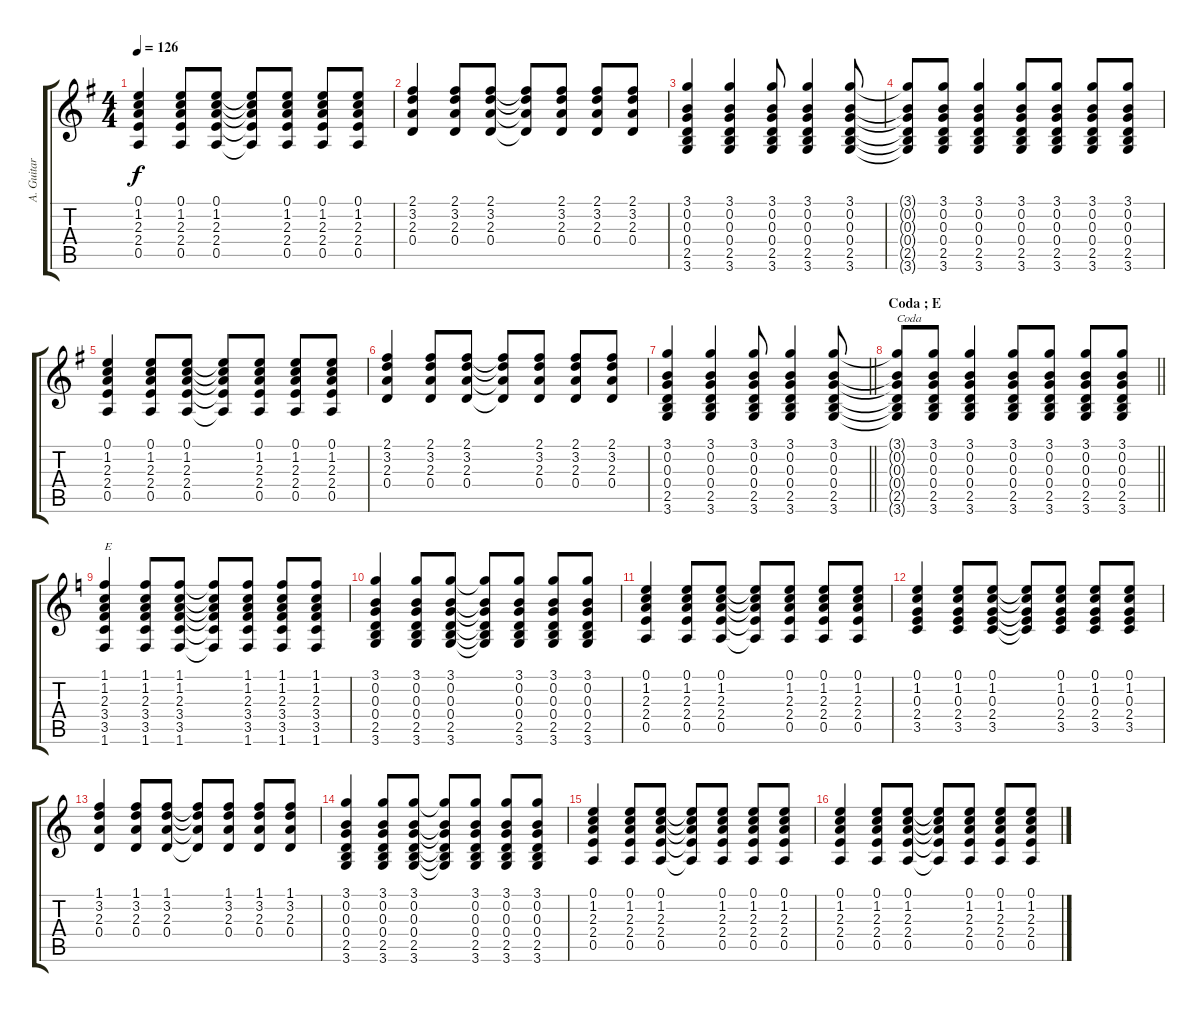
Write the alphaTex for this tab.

\track ("A. Guitar" "A. Guitar") {instrument acousticguitarnylon}
\staff {score tabs}
\tuning (E4 B3 G3 D3 A2 E2) {hide}
\ts (4 4)
\tempo 126
\clef g2
\ks g
(0.1 1.2 2.3 2.4 0.5).4{dy f} (0.1 1.2 2.3 2.4 0.5).8 (0.1 1.2 2.3 2.4 0.5).8 (0.1{t} 1.2{t} 2.3{t} 2.4{t} 0.5{t}).8 (0.1 1.2 2.3 2.4 0.5).8 (0.1 1.2 2.3 2.4 0.5).8 (0.1 1.2 2.3 2.4 0.5).8 |
(2.1 3.2 2.3 0.4).4 (2.1 3.2 2.3 0.4).8 (2.1 3.2 2.3 0.4).8 (2.1{t} 3.2{t} 2.3{t} 0.4{t}).8 (2.1 3.2 2.3 0.4).8 (2.1 3.2 2.3 0.4).8 (2.1 3.2 2.3 0.4).8 |
(3.1 0.2 0.3 0.4 2.5 3.6).4 (3.1 0.2 0.3 0.4 2.5 3.6).4 (3.1 0.2 0.3 0.4 2.5 3.6).8 (3.1 0.2 0.3 0.4 2.5 3.6).4 (3.1 0.2 0.3 0.4 2.5 3.6).8 |
(3.1{t} 0.2{t} 0.3{t} 0.4{t} 2.5{t} 3.6{t}).8 (3.1 0.2 0.3 0.4 2.5 3.6).8 (3.1 0.2 0.3 0.4 2.5 3.6).4 (3.1 0.2 0.3 0.4 2.5 3.6).8 (3.1 0.2 0.3 0.4 2.5 3.6).8 (3.1 0.2 0.3 0.4 2.5 3.6).8 (3.1 0.2 0.3 0.4 2.5 3.6).8 |
(0.1 1.2 2.3 2.4 0.5).4 (0.1 1.2 2.3 2.4 0.5).8 (0.1 1.2 2.3 2.4 0.5).8 (0.1{t} 1.2{t} 2.3{t} 2.4{t} 0.5{t}).8 (0.1 1.2 2.3 2.4 0.5).8 (0.1 1.2 2.3 2.4 0.5).8 (0.1 1.2 2.3 2.4 0.5).8 |
(2.1 3.2 2.3 0.4).4 (2.1 3.2 2.3 0.4).8 (2.1 3.2 2.3 0.4).8 (2.1{t} 3.2{t} 2.3{t} 0.4{t}).8 (2.1 3.2 2.3 0.4).8 (2.1 3.2 2.3 0.4).8 (2.1 3.2 2.3 0.4).8 |
\barLineRight lightlight
(3.1 0.2 0.3 0.4 2.5 3.6).4 (3.1 0.2 0.3 0.4 2.5 3.6).4 (3.1 0.2 0.3 0.4 2.5 3.6).8 (3.1 0.2 0.3 0.4 2.5 3.6).4 (3.1 0.2 0.3 0.4 2.5 3.6).8 |
\section ("" "Coda ; E")
\barLineRight lightlight
(3.1{t} 0.2{t} 0.3{t} 0.4{t} 2.5{t} 3.6{t}).8{txt "Coda"} (3.1 0.2 0.3 0.4 2.5 3.6).8 (3.1 0.2 0.3 0.4 2.5 3.6).4 (3.1 0.2 0.3 0.4 2.5 3.6).8 (3.1 0.2 0.3 0.4 2.5 3.6).8 (3.1 0.2 0.3 0.4 2.5 3.6).8 (3.1 0.2 0.3 0.4 2.5 3.6).8 |
\ks c
(1.1 1.2 2.3 3.4 3.5 1.6).4{txt "E"} (1.1 1.2 2.3 3.4 3.5 1.6).8 (1.1 1.2 2.3 3.4 3.5 1.6).8 (1.1{t} 1.2{t} 2.3{t} 3.4{t} 3.5{t} 1.6{t}).8 (1.1 1.2 2.3 3.4 3.5 1.6).8 (1.1 1.2 2.3 3.4 3.5 1.6).8 (1.1 1.2 2.3 3.4 3.5 1.6).8 |
(3.1 0.2 0.3 0.4 2.5 3.6).4 (3.1 0.2 0.3 0.4 2.5 3.6).8 (3.1 0.2 0.3 0.4 2.5 3.6).8 (3.1{t} 0.2{t} 0.3{t} 0.4{t} 2.5{t} 3.6{t}).8 (3.1 0.2 0.3 0.4 2.5 3.6).8 (3.1 0.2 0.3 0.4 2.5 3.6).8 (3.1 0.2 0.3 0.4 2.5 3.6).8 |
(0.1 1.2 2.3 2.4 0.5).4 (0.1 1.2 2.3 2.4 0.5).8 (0.1 1.2 2.3 2.4 0.5).8 (0.1{t} 1.2{t} 2.3{t} 2.4{t} 0.5{t}).8 (0.1 1.2 2.3 2.4 0.5).8 (0.1 1.2 2.3 2.4 0.5).8 (0.1 1.2 2.3 2.4 0.5).8 |
(0.1 1.2 0.3 2.4 3.5).4 (0.1 1.2 0.3 2.4 3.5).8 (0.1 1.2 0.3 2.4 3.5).8 (0.1{t} 1.2{t} 0.3{t} 2.4{t} 3.5{t}).8 (0.1 1.2 0.3 2.4 3.5).8 (0.1 1.2 0.3 2.4 3.5).8 (0.1 1.2 0.3 2.4 3.5).8 |
(1.1 3.2 2.3 0.4).4 (1.1 3.2 2.3 0.4).8 (1.1 3.2 2.3 0.4).8 (1.1{t} 3.2{t} 2.3{t} 0.4{t}).8 (1.1 3.2 2.3 0.4).8 (1.1 3.2 2.3 0.4).8 (1.1 3.2 2.3 0.4).8 |
(3.1 0.2 0.3 0.4 2.5 3.6).4 (3.1 0.2 0.3 0.4 2.5 3.6).8 (3.1 0.2 0.3 0.4 2.5 3.6).8 (3.1{t} 0.2{t} 0.3{t} 0.4{t} 2.5{t} 3.6{t}).8 (3.1 0.2 0.3 0.4 2.5 3.6).8 (3.1 0.2 0.3 0.4 2.5 3.6).8 (3.1 0.2 0.3 0.4 2.5 3.6).8 |
(0.1 1.2 2.3 2.4 0.5).4 (0.1 1.2 2.3 2.4 0.5).8 (0.1 1.2 2.3 2.4 0.5).8 (0.1{t} 1.2{t} 2.3{t} 2.4{t} 0.5{t}).8 (0.1 1.2 2.3 2.4 0.5).8 (0.1 1.2 2.3 2.4 0.5).8 (0.1 1.2 2.3 2.4 0.5).8 |
(0.1 1.2 2.3 2.4 0.5).4 (0.1 1.2 2.3 2.4 0.5).8 (0.1 1.2 2.3 2.4 0.5).8 (0.1{t} 1.2{t} 2.3{t} 2.4{t} 0.5{t}).8 (0.1 1.2 2.3 2.4 0.5).8 (0.1 1.2 2.3 2.4 0.5).8 (0.1 1.2 2.3 2.4 0.5).8
